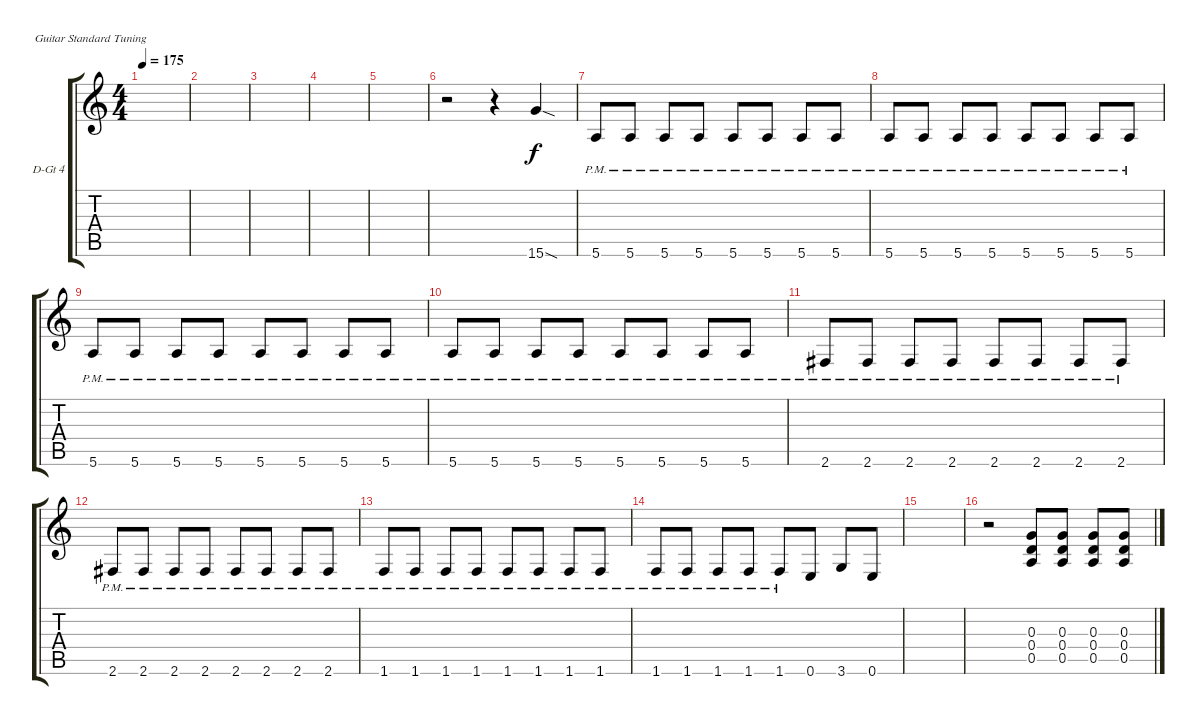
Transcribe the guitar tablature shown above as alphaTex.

\defaultSystemsLayout 4
\bracketExtendMode groupsimilarinstruments
\firstSystemTrackNameOrientation horizontal
\otherSystemsTrackNameOrientation horizontal
\track ("Distortion Guitar 4" "D-Gt 4") {instrument distortionguitar}
\staff {score tabs}
\tuning (E4 B3 G3 D3 A2 E2)
\ts (4 4)
\tempo 175
\clef g2
\scale
0.333333
\ks c
|
\scale
0.333333 |
\scale
0.333333 |
\scale
0.333333 |
\scale
0.333333 |
\scale
0.333333 r.2 r.4 15.6{sod}.4 |
\scale
0.333333 5.6{pm}.8 5.6{pm}.8 5.6{pm}.8 5.6{pm}.8 5.6{pm}.8 5.6{pm}.8 5.6{pm}.8 5.6{pm}.8 |
\scale
0.333333 5.6{pm}.8 5.6{pm}.8 5.6{pm}.8 5.6{pm}.8 5.6{pm}.8 5.6{pm}.8 5.6{pm}.8 5.6{pm}.8 |
\scale
0.333333 5.6{pm}.8 5.6{pm}.8 5.6{pm}.8 5.6{pm}.8 5.6{pm}.8 5.6{pm}.8 5.6{pm}.8 5.6{pm}.8 |
\scale
0.333333 5.6{pm}.8 5.6{pm}.8 5.6{pm}.8 5.6{pm}.8 5.6{pm}.8 5.6{pm}.8 5.6{pm}.8 5.6{pm}.8 |
\scale
0.333333 2.6{pm}.8 2.6{pm}.8 2.6{pm}.8 2.6{pm}.8 2.6{pm}.8 2.6{pm}.8 2.6{pm}.8 2.6{pm}.8 |
\scale
0.333333 2.6{pm}.8 2.6{pm}.8 2.6{pm}.8 2.6{pm}.8 2.6{pm}.8 2.6{pm}.8 2.6{pm}.8 2.6{pm}.8 |
\scale
0.333333 1.6{pm}.8 1.6{pm}.8 1.6{pm}.8 1.6{pm}.8 1.6{pm}.8 1.6{pm}.8 1.6{pm}.8 1.6{pm}.8 |
\scale
0.333333 1.6{pm}.8 1.6{pm}.8 1.6{pm}.8 1.6{pm}.8 1.6{pm}.8 0.6.8 3.6.8 0.6.8 |
\scale
0.333333 |
\scale
0.333333 r.2 (0.5 0.4 0.3).8 (0.3 0.4 0.5).8 (0.3 0.4 0.5).8 (0.3 0.4 0.5).8
